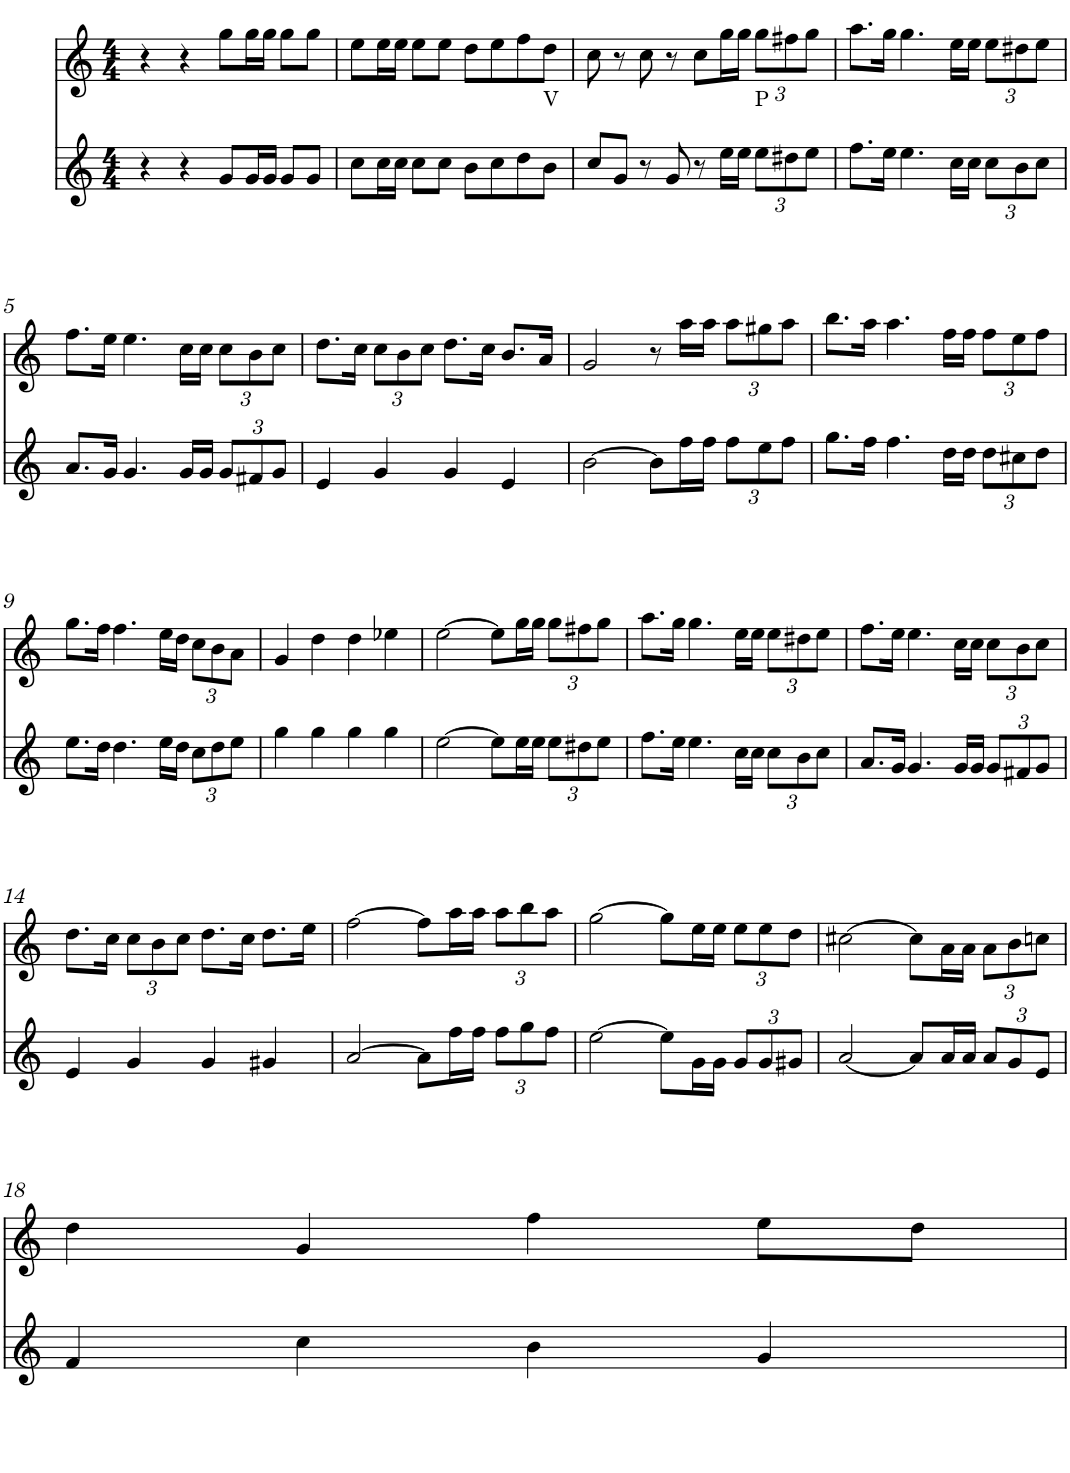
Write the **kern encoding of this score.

**kern	**kern
*part2	*part1
*staff2	*staff1
*I"Piano	*I"Piano
*I'Pno	*I'Pno
*clefG2	*clefG2
*k[]	*k[]
*M4/4	*M4/4
=1	=1
4r	4r
4r	4r
8g/L	8gg\L
16g/L	16gg\L
16g/JJ	16gg\JJ
8g/L	8gg\L
8g/J	8gg\J
=2	=2
8cc\L	8ee\L
16cc\L	16ee\L
16cc\JJ	16ee\JJ
8cc\L	8ee\L
8cc\J	8ee\J
8b\L	8dd\L
8cc\	8ee\
8dd\	8ff\
!	!LO:TX:b:t=V
8b\J	8dd\J
=3	=3
8cc/L	8cc\
8g/J	8r
8r	8cc\
8g/	8r
8r	8cc\L
16ee\LL	16gg\L
16ee\JJ	16gg\JJ
*Xbrackettup	*Xbrackettup
!	!LO:TX:b:t=P
12ee\L	12gg\L
12dd#X\	12ff#X\
12ee\J	12gg\J
=4	=4
8.ff\L	8.aa\L
16ee\Jk	16gg\Jk
4.ee\	4.gg\
16cc\LL	16ee\LL
16cc\JJ	16ee\JJ
12cc\L	12ee\L
12b\	12dd#X\
12cc\J	12ee\J
!!LO:LB:g=z
=5	=5
8.a/L	8.ff\L
16g/Jk	16ee\Jk
4.g/	4.ee\
16g/LL	16cc\LL
16g/JJ	16cc\JJ
12g/L	12cc\L
12f#X/	12b\
12g/J	12cc\J
=6	=6
4e/	8.dd\L
.	16cc\Jk
4g/	12cc\L
.	12b\
.	12cc\J
4g/	8.dd\L
.	16cc\Jk
4e/	8.b/L
.	16a/Jk
=7	=7
[2b\	2g/
8b\L]	8r
16ff\L	16aa\LL
16ff\JJ	16aa\JJ
12ff\L	12aa\L
12ee\	12gg#X\
12ff\J	12aa\J
=8	=8
8.gg\L	8.bb\L
16ff\Jk	16aa\Jk
4.ff\	4.aa\
16dd\LL	16ff\LL
16dd\JJ	16ff\JJ
12dd\L	12ff\L
12cc#X\	12ee\
12dd\J	12ff\J
!!LO:LB:g=z
=9	=9
8.ee\L	8.gg\L
16dd\Jk	16ff\Jk
4.dd\	4.ff\
16ee\LL	16ee\LL
16dd\JJ	16dd\JJ
12cc\L	12cc\L
12dd\	12b\
12ee\J	12a\J
=10	=10
4gg\	4g/
4gg\	4dd\
4gg\	4dd\
4gg\	4ee-X\
=11	=11
[2ee\	[2ee\
8ee\L]	8ee\L]
16ee\L	16gg\L
16ee\JJ	16gg\JJ
12ee\L	12gg\L
12dd#X\	12ff#X\
12ee\J	12gg\J
=12	=12
8.ff\L	8.aa\L
16ee\Jk	16gg\Jk
4.ee\	4.gg\
16cc\LL	16ee\LL
16cc\JJ	16ee\JJ
12cc\L	12ee\L
12b\	12dd#X\
12cc\J	12ee\J
=13	=13
8.a/L	8.ff\L
16g/Jk	16ee\Jk
4.g/	4.ee\
16g/LL	16cc\LL
16g/JJ	16cc\JJ
12g/L	12cc\L
12f#X/	12b\
12g/J	12cc\J
!!LO:LB:g=z
=14	=14
4e/	8.dd\L
.	16cc\Jk
4g/	12cc\L
.	12b\
.	12cc\J
4g/	8.dd\L
.	16cc\Jk
4g#X/	8.dd\L
.	16ee\Jk
=15	=15
[2a/	[2ff\
8a\L]	8ff\L]
16ff\L	16aa\L
16ff\JJ	16aa\JJ
12ff\L	12aa\L
12gg\	12bb\
12ff\J	12aa\J
=16	=16
[2ee\	[2gg\
8ee\L]	8gg\L]
16g\L	16ee\L
16g\JJ	16ee\JJ
12g/L	12ee\L
12g/	12ee\
12g#X/J	12dd\J
=17	=17
[2a/	[2cc#X\
8a/L]	8cc#\L]
16a/L	16a\L
16a/JJ	16a\JJ
12a/L	12a\L
12g/	12b\
12e/J	12ccn\J
!!LO:LB:g=z
=18	=18
4f/	4dd\
4cc\	4g/
4b\	4ff\
4g/	8ee\L
.	8dd\J
=	=
*-	*-
